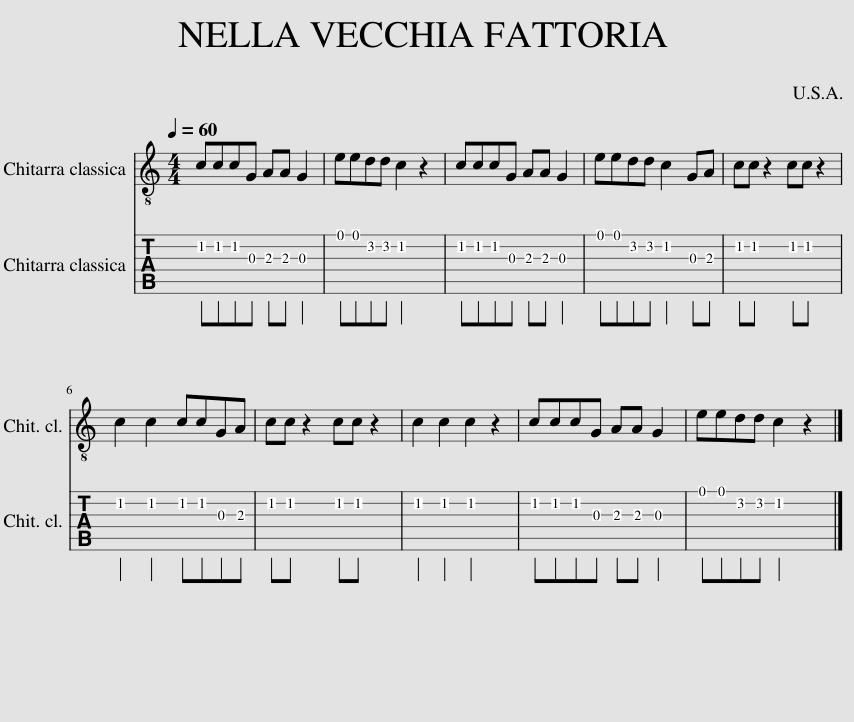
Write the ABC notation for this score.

X:1
%%score 1 2 3
L:1/8
Q:1/4=60
M:4/4
I:linebreak $
K:C
V:1 treble
V:2 treble-8
V:3 tab stafflines=6 strings=E2,A2,D3,G3,B3,E4
V:1
 c c c G A A G2 | e e d d c2 z2 | c c c G A A G2 | e e d d c2 G A | c c z2 c c z2 |$ %5
 c2 c2 c c G A | c c z2 c c z2 | c2 c2 c2 z2 | c c c G A A G2 | e e d d c2 z2 |] %10
V:2
 cccG AA G2 | eedd c2 z2 | cccG AA G2 | eedd c2 GA | cc z2 cc z2 |$ %5
 c2 c2 ccGA | cc z2 cc z2 | c2 c2 c2 z2 | cccG AA G2 | eedd c2 z2 |] %10
V:3
 !2!C!2!C!2!C!3!G, !3!A,!3!A, !3!G,2 | !1!E!1!E!2!D!2!D !2!C2 x2 | !2!C!2!C!2!C!3!G, !3!A,!3!A, !3!G,2 | !1!E!1!E!2!D!2!D !2!C2 !3!G,!3!A, | !2!C!2!C x2 !2!C!2!C x2 |$ %5
 !2!C2 !2!C2 !2!C!2!C!3!G,!3!A, | !2!C!2!C x2 !2!C!2!C x2 | !2!C2 !2!C2 !2!C2 x2 | !2!C!2!C!2!C!3!G, !3!A,!3!A, !3!G,2 | !1!E!1!E!2!D!2!D !2!C2 x2 |] %10
